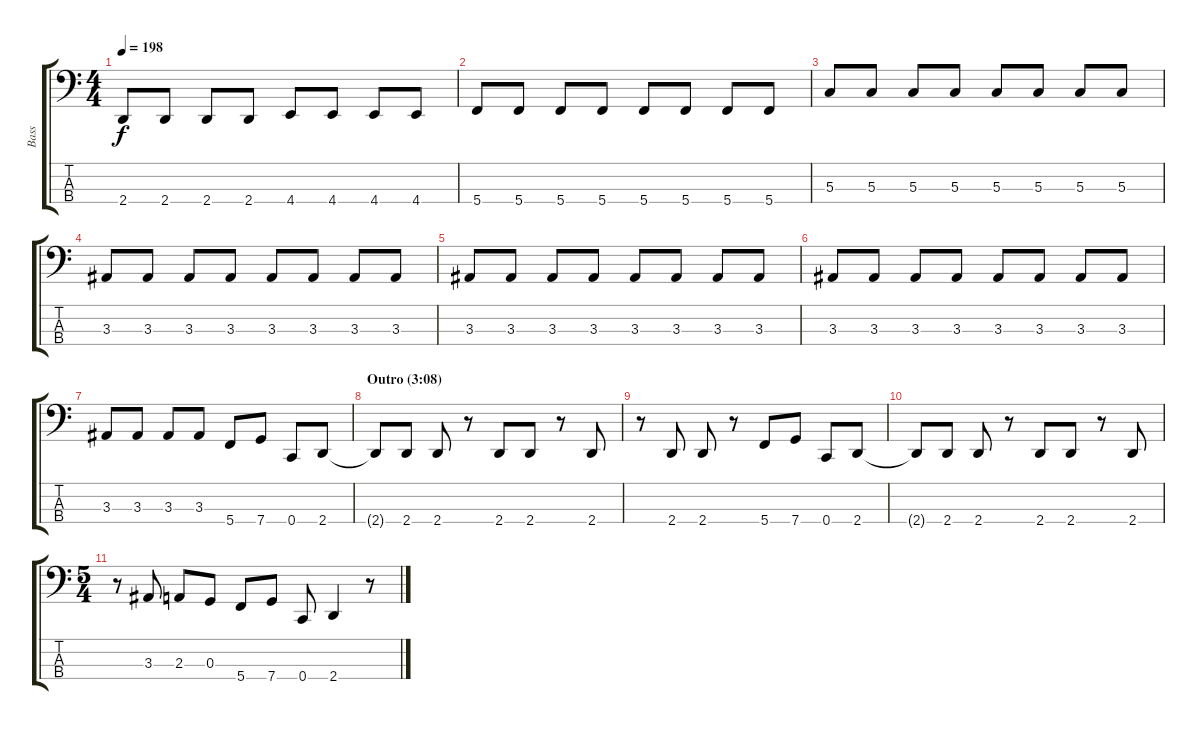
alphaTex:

\track ("Bass" "Bass") {instrument electricbassfinger}
\staff {score tabs}
\tuning (F2 C2 G1 C1) {hide}
\ts (4 4)
\tempo 198
\clef f4
\ks c
2.4.8{dy f} 2.4.8 2.4.8 2.4.8 4.4.8 4.4.8 4.4.8 4.4.8 |
5.4.8 5.4.8 5.4.8 5.4.8 5.4.8 5.4.8 5.4.8 5.4.8 |
5.3.8 5.3.8 5.3.8 5.3.8 5.3.8 5.3.8 5.3.8 5.3.8 |
3.3.8 3.3.8 3.3.8 3.3.8 3.3.8 3.3.8 3.3.8 3.3.8 |
3.3.8 3.3.8 3.3.8 3.3.8 3.3.8 3.3.8 3.3.8 3.3.8 |
3.3.8 3.3.8 3.3.8 3.3.8 3.3.8 3.3.8 3.3.8 3.3.8 |
3.3.8 3.3.8 3.3.8 3.3.8 5.4.8 7.4.8 0.4.8 2.4.8 |
\section ("" "Outro (3:08)")
2.4{t}.8 2.4.8 2.4.8 r.8 2.4.8 2.4.8 r.8 2.4.8 |
r.8 2.4.8 2.4.8 r.8 5.4.8 7.4.8 0.4.8 2.4.8 |
2.4{t}.8 2.4.8 2.4.8 r.8 2.4.8 2.4.8 r.8 2.4.8 |
\ts (5 4)
r.8 3.3.8 2.3.8 0.3.8 5.4.8 7.4.8 0.4.8 2.4.4 r.8
